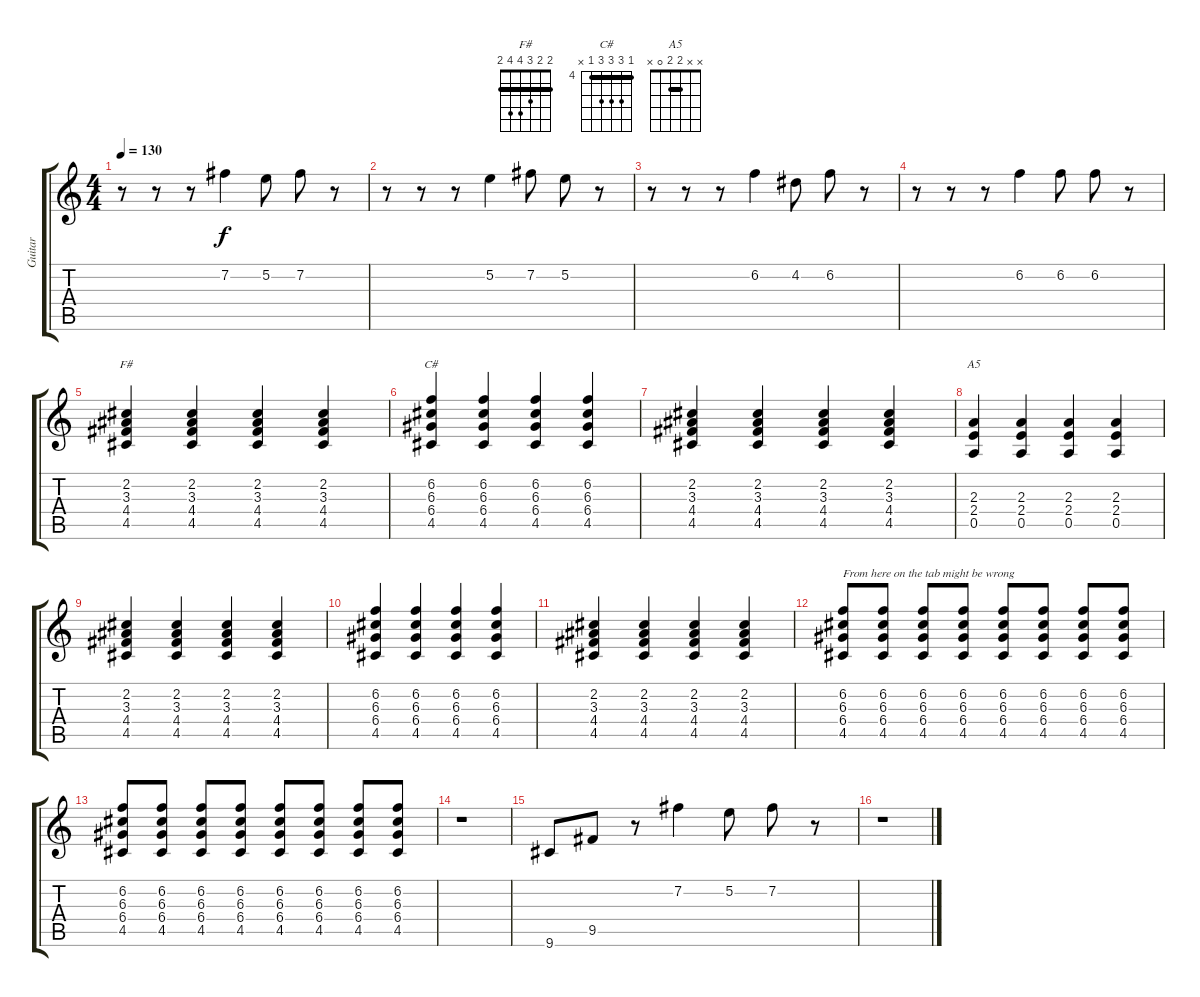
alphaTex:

\track ("Guitar" "Guitar") {instrument electricguitarclean}
\staff {score tabs}
\tuning (E4 B3 G3 D3 A2 E2) {hide}
\chord ("F#" 2 2 3 4 4 2) {barre 2}
\chord ("C#" 4 6 6 6 4 x) {firstfret 4 barre 4}
\chord ("A5" x x 2 2 0 x) {barre 2}
\ts (4 4)
\tempo 130
\clef g2
\ks c
r.8{dy f} r.8 r.8 7.2.4 5.2.8 7.2.8 r.8 |
r.8 r.8 r.8 5.2.4 7.2.8 5.2.8 r.8 |
r.8 r.8 r.8 6.2.4 4.2.8 6.2.8 r.8 |
r.8 r.8 r.8 6.2.4 6.2.8 6.2.8 r.8 |
(2.2 3.3 4.4 4.5).4{ch "F#"} (2.2 3.3 4.4 4.5).4 (2.2 3.3 4.4 4.5).4 (2.2 3.3 4.4 4.5).4 |
(6.2 6.3 6.4 4.5).4{ch "C#"} (6.2 6.3 6.4 4.5).4 (6.2 6.3 6.4 4.5).4 (6.2 6.3 6.4 4.5).4 |
(2.2 3.3 4.4 4.5).4 (2.2 3.3 4.4 4.5).4 (2.2 3.3 4.4 4.5).4 (2.2 3.3 4.4 4.5).4 |
(2.3 2.4 0.5).4{ch "A5"} (2.3 2.4 0.5).4 (2.3 2.4 0.5).4 (2.3 2.4 0.5).4 |
(2.2 3.3 4.4 4.5).4 (2.2 3.3 4.4 4.5).4 (2.2 3.3 4.4 4.5).4 (2.2 3.3 4.4 4.5).4 |
(6.2 6.3 6.4 4.5).4 (6.2 6.3 6.4 4.5).4 (6.2 6.3 6.4 4.5).4 (6.2 6.3 6.4 4.5).4 |
(2.2 3.3 4.4 4.5).4 (2.2 3.3 4.4 4.5).4 (2.2 3.3 4.4 4.5).4 (2.2 3.3 4.4 4.5).4 |
(6.2 6.3 6.4 4.5).8{txt "From here on the tab might be wrong"} (6.2 6.3 6.4 4.5).8 (6.2 6.3 6.4 4.5).8 (6.2 6.3 6.4 4.5).8 (6.2 6.3 6.4 4.5).8 (6.2 6.3 6.4 4.5).8 (6.2 6.3 6.4 4.5).8 (6.2 6.3 6.4 4.5).8 |
(6.2 6.3 6.4 4.5).8 (6.2 6.3 6.4 4.5).8 (6.2 6.3 6.4 4.5).8 (6.2 6.3 6.4 4.5).8 (6.2 6.3 6.4 4.5).8 (6.2 6.3 6.4 4.5).8 (6.2 6.3 6.4 4.5).8 (6.2 6.3 6.4 4.5).8 |
r.1 |
9.6.8 9.5.8 r.8 7.2.4 5.2.8 7.2.8 r.8 |
r.1
